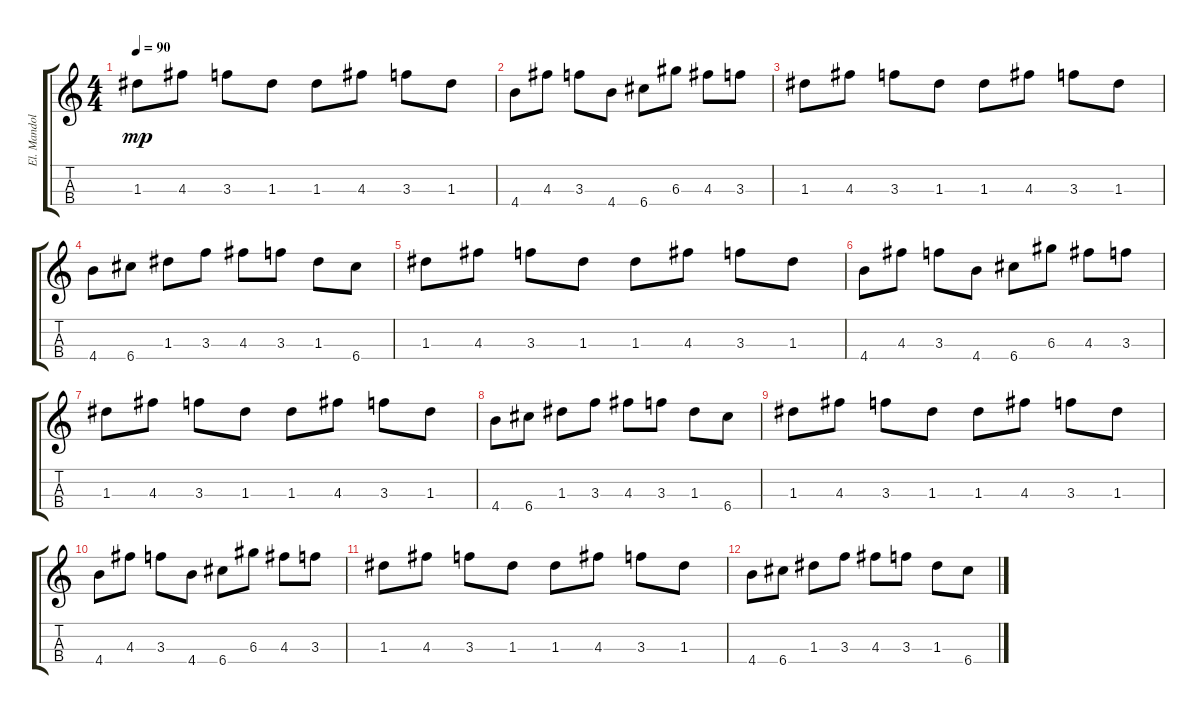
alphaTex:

\track ("El. Mandolin (Chrigel)" "El. Mandol") {instrument acousticguitarnylon}
\staff {score tabs}
\tuning (E5 A4 D4 G3) {hide}
\ts (4 4)
\tempo 90
\clef g2
\ks c
1.3.8{dy mp} 4.3.8 3.3.8 1.3.8 1.3.8 4.3.8 3.3.8 1.3.8 |
4.4.8 4.3.8 3.3.8 4.4.8 6.4.8 6.3.8 4.3.8 3.3.8 |
1.3.8 4.3.8 3.3.8 1.3.8 1.3.8 4.3.8 3.3.8 1.3.8 |
4.4.8 6.4.8 1.3.8 3.3.8 4.3.8 3.3.8 1.3.8 6.4.8 |
1.3.8 4.3.8 3.3.8 1.3.8 1.3.8 4.3.8 3.3.8 1.3.8 |
4.4.8 4.3.8 3.3.8 4.4.8 6.4.8 6.3.8 4.3.8 3.3.8 |
1.3.8 4.3.8 3.3.8 1.3.8 1.3.8 4.3.8 3.3.8 1.3.8 |
4.4.8 6.4.8 1.3.8 3.3.8 4.3.8 3.3.8 1.3.8 6.4.8 |
1.3.8 4.3.8 3.3.8 1.3.8 1.3.8 4.3.8 3.3.8 1.3.8 |
4.4.8 4.3.8 3.3.8 4.4.8 6.4.8 6.3.8 4.3.8 3.3.8 |
1.3.8 4.3.8 3.3.8 1.3.8 1.3.8 4.3.8 3.3.8 1.3.8 |
4.4.8 6.4.8 1.3.8 3.3.8 4.3.8 3.3.8 1.3.8 6.4.8
